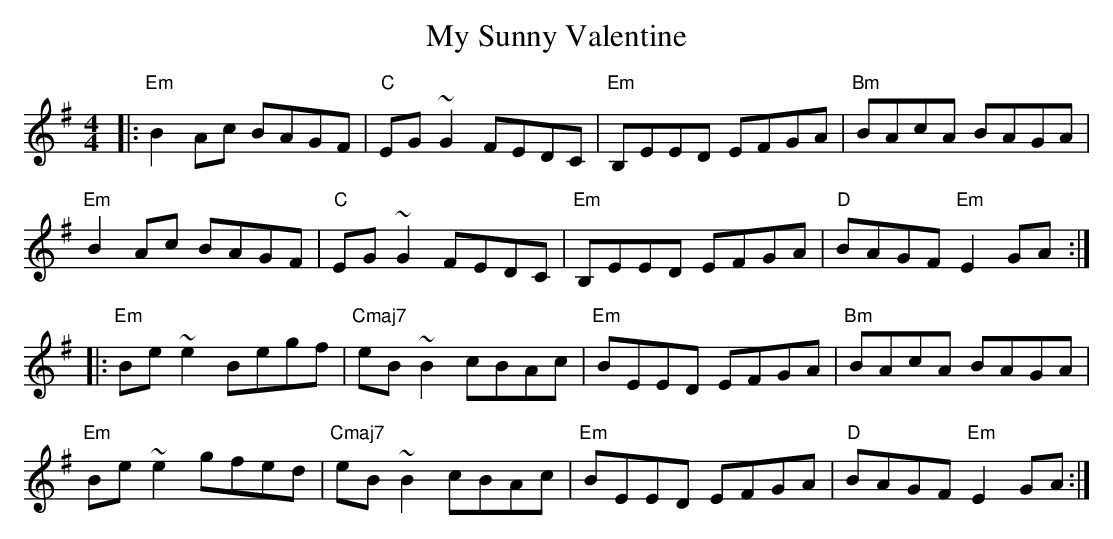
X:1
T: My Sunny Valentine
M: 4/4
L: 1/8
K: Emin
|:"Em"B2Ac BAGF|"C"EG~G2 FEDC|"Em"B,EED EFGA|"Bm"BAcA BAGA|
"Em"B2Ac BAGF|"C"EG~G2 FEDC|"Em"B,EED EFGA|"D"BAGF "Em"E2GA:|
|:"Em"Be~e2 Begf|"Cmaj7"eB~B2 cBAc|"Em"BEED EFGA|"Bm"BAcA BAGA|
"Em"Be~e2 gfed|"Cmaj7"eB~B2 cBAc|"Em"BEED EFGA|"D"BAGF "Em"E2GA:|
